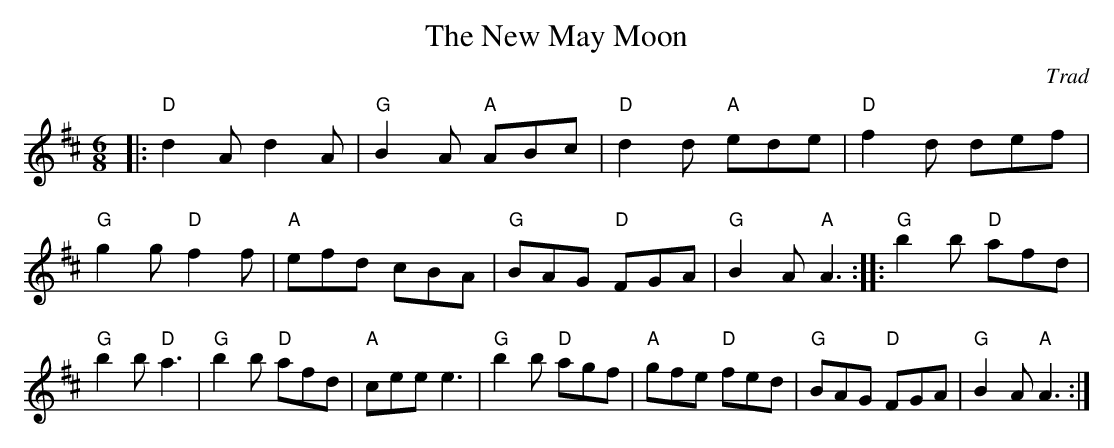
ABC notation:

X:1
T:New May Moon, The
C:Trad
M:6/8
L:1/8
E:14
K:D
|:"D"d2 A d2 A|"G"B2 A "A"ABc|"D"d2 d "A"ede|"D"f2 d def|"G"g2 g "D"f2 f|\
"A"efd cBA|"G"BAG "D"FGA|"G"B2A "A"A3::"G"b2b "D"afd|"G"b2 b "D"a3|"G"b2b "D"afd|\
"A"cee e3|"G"b2 b "D"agf|"A"gfe "D"fed|"G"BAG "D"FGA|"G"B2 A "A"A3:|**
